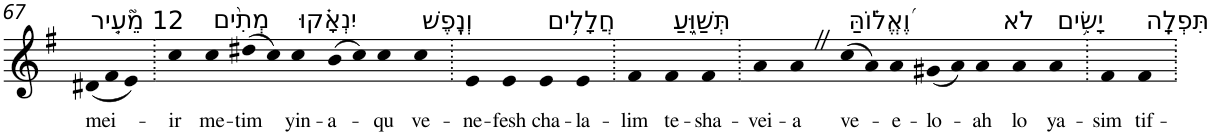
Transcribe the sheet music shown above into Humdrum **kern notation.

**kern	**text
*part1	*part1
*staff1	*staff1
*I"Piano	*
*I'Pno	*
!!LO:PB:g=z
*clefG2	*
*k[f#]	*
*G:	*
=67	=67
!LO:TX:a:t=12 מֵ֘עִ֤יר	!
!	!LO:LY:b
(12d#X	mei-
12f#	.
12e)	.
=68.	=68.
!	!LO:LY:b
4cc	-ir
!LO:TX:a:t=מְתִ֨ים	!
!	!LO:LY:b
4cc	me-
!	!LO:LY:b
(8dd#X	-tim
8cc)	.
!LO:TX:a:t=יִנְאָ֗קוּ	!
!	!LO:LY:b
4cc	yin-
!	!LO:LY:b
(8b	-a-
8cc)	.
!	!LO:LY:b
4cc	-qu
!LO:TX:a:t=וְנֶֽפֶשׁ	!
!	!LO:LY:b
4cc	ve-
=69.	=69.
!	!LO:LY:b
4e	-ne-
!	!LO:LY:b
4e	-fesh
!LO:TX:a:t=חֲלָלִ֥ים	!
!	!LO:LY:b
4e	cha-
!	!LO:LY:b
4e	-la-
=70.	=70.
!	!LO:LY:b
4f#	-lim
!LO:TX:a:t=תְּשַׁוֵּ֑עַ	!
!	!LO:LY:b
4f#	te-
!	!LO:LY:b
4f#	-sha-
=71.	=71.
!	!LO:LY:b
4a	-vei-
!	!LO:LY:b
4aZ	-a
!LO:TX:a:t=וֶ֝אֱל֗וֹהַּ	!
!	!LO:LY:b
(8cc	ve-
8a)	.
!	!LO:LY:b
4a	-e-
!	!LO:LY:b
(8g#X	-lo-
8a)	.
!	!LO:LY:b
4a	-ah
!LO:TX:a:t=לֹא	!
!	!LO:LY:b
4a	lo
!LO:TX:a:t=יָשִׂ֥ים	!
!	!LO:LY:b
4a	ya-
=72.	=72.
!	!LO:LY:b
4f#	-sim
!LO:TX:a:t=תִּפְלָֽה	!
!	!LO:LY:b
4f#	tif-
=.	=.
*-	*-
